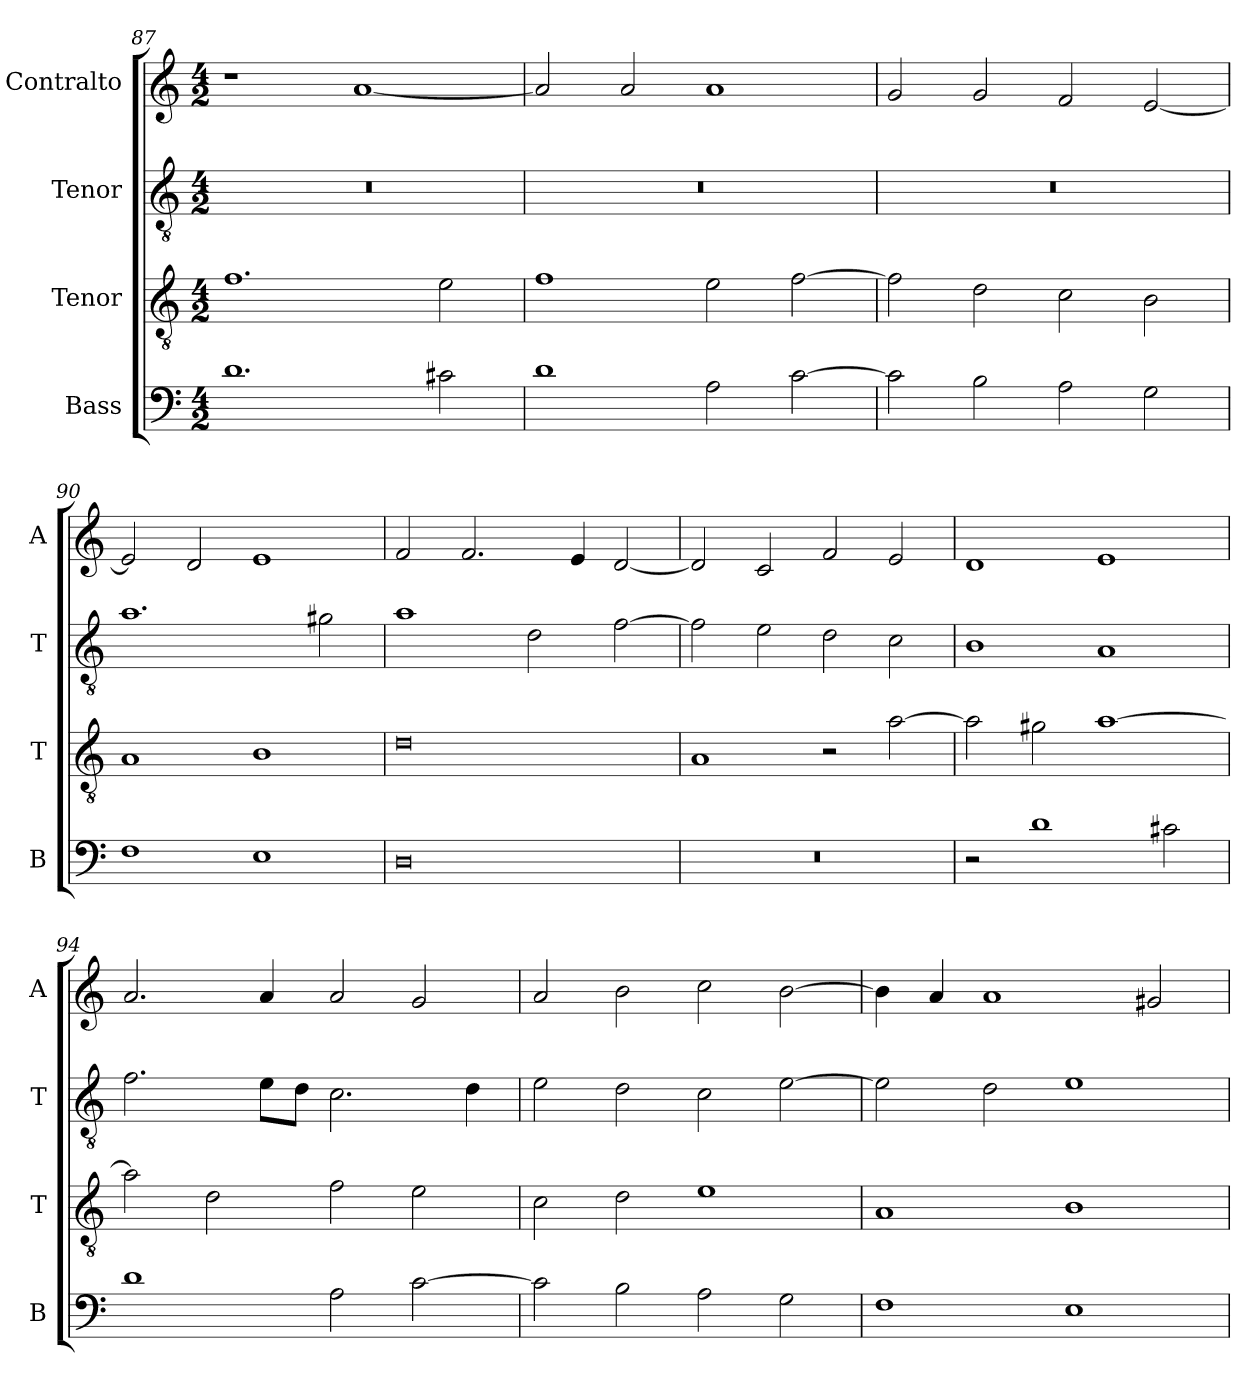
**kern	**kern	**kern	**kern
*part4	*part3	*part2	*part1
*staff4	*staff3	*staff2	*staff1
*I"Bass	*I"Tenor	*I"Tenor	*I"Contralto
*I'B	*I'T	*I'T	*I'A
*clefF4	*clefGv2	*clefGv2	*clefG2
*k[]	*k[]	*k[]	*k[]
*A:aeo	*A:aeo	*A:aeo	*A:aeo
*M4/2	*M4/2	*M4/2	*M4/2
=87	=87	=87	=87
1.d	1.f	0r	1r
.	.	.	[1a
2c#X	2e	.	.
=88	=88	=88	=88
1d	1f	0r	2a]
.	.	.	2a
2A	2e	.	1a
[2c	[2f	.	.
=89	=89	=89	=89
2c]	2f]	0r	2g
2B	2d	.	2g
2A	2c	.	2f
2G	2B	.	[2e
=90	=90	=90	=90
1F	1A	1.a	2e]
.	.	.	2d
1E	1B	.	1e
.	.	2g#X	.
=91	=91	=91	=91
0D	0d	1a	2f
.	.	.	2.f
.	.	2d	.
.	.	.	4e
.	.	[2f	[2d
=92	=92	=92	=92
0r	1A	2f]	2d]
.	.	2e	2c
.	2r	2d	2f
.	[2a	2c	2e
=93	=93	=93	=93
2r	2a]	1B	1d
1d	2g#X	.	.
.	[1a	1A	1e
2c#X	.	.	.
=94	=94	=94	=94
1d	2a]	2.f	2.a
.	2d	.	.
.	.	8e\L	4a
.	.	8d\J	.
2A	2f	2.c	2a
[2c	2e	.	2g
.	.	4d	.
=95	=95	=95	=95
2c]	2c	2e	2a
2B	2d	2d	2b
2A	1e	2c	2cc
2G	.	[2e	[2b
=96	=96	=96	=96
1F	1A	2e]	4b]
.	.	.	4a
.	.	2d	1a
1E	1B	1e	.
.	.	.	2g#X
=	=	=	=
*-	*-	*-	*-
